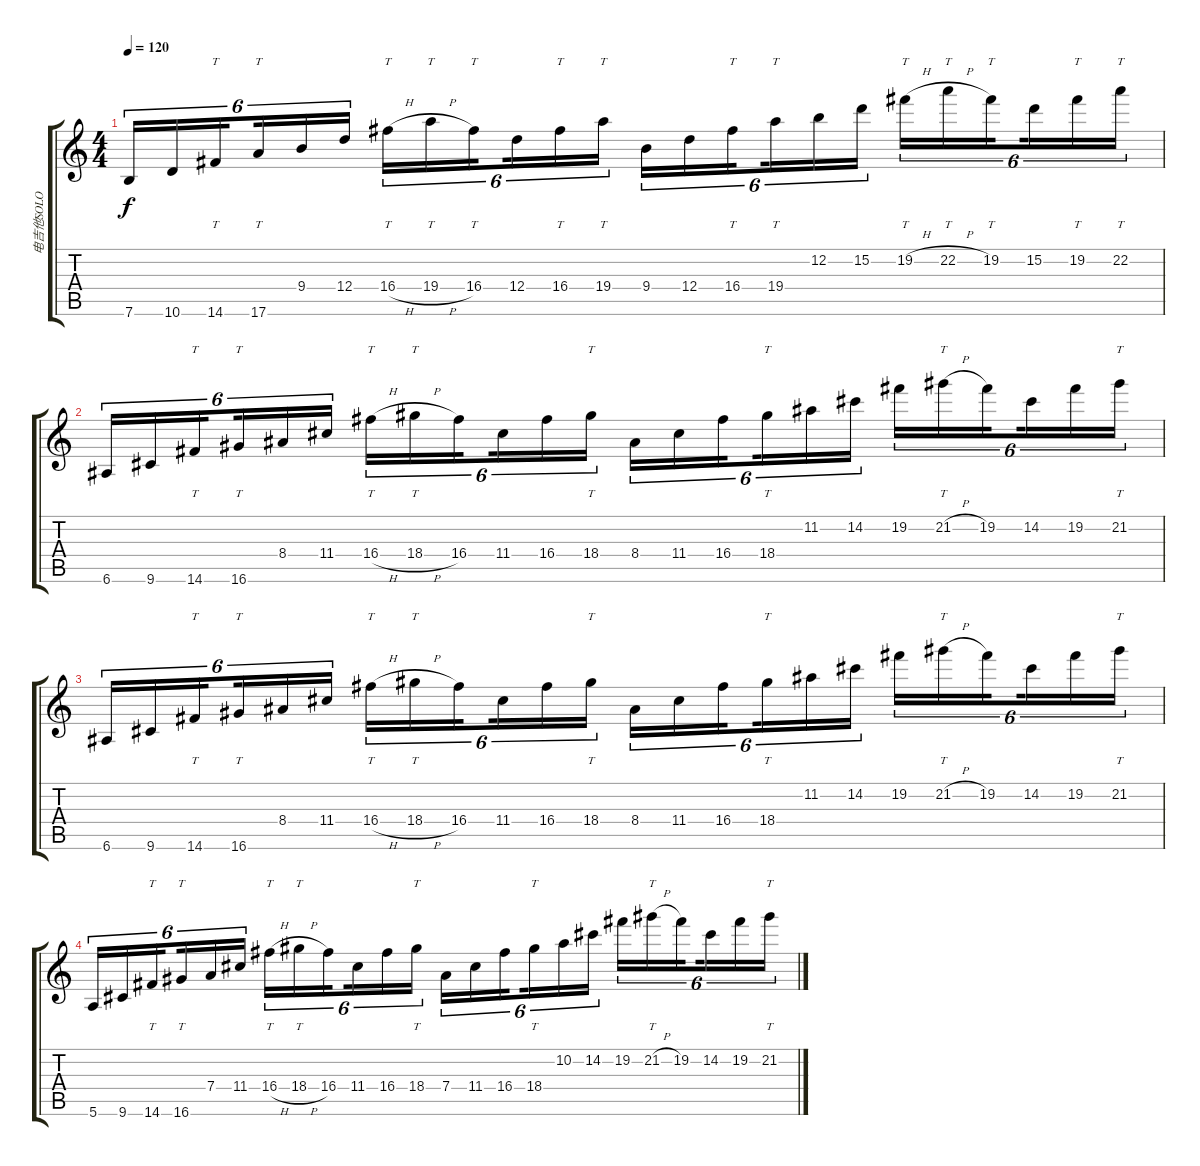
\track ("电吉他SOLO" "电吉他SOLO") {instrument overdrivenguitar}
\staff {score tabs}
\tuning (E4 B3 G3 D3 A2 E2) {hide}
\ts (4 4)
\tempo 120
\clef g2
\ks c
7.6.16{tu (6 4) dy f} 10.6.16{tu (6 4)} 14.6.16{tt tu (6 4) beam splitsecondary} 17.6.16{tt tu (6 4)} 9.4.16{tu (6 4)} 12.4.16{tu (6 4)} 16.4{h}.16{tt tu (6 4)} 19.4{h}.16{tt tu (6 4)} 16.4.16{tt tu (6 4) beam splitsecondary} 12.4.16{tu (6 4)} 16.4.16{tt tu (6 4)} 19.4.16{tt tu (6 4)} 9.4.16{tu (6 4)} 12.4.16{tu (6 4)} 16.4.16{tt tu (6 4) beam splitsecondary} 19.4.16{tt tu (6 4)} 12.2.16{tu (6 4)} 15.2.16{tu (6 4)} 19.2{h}.16{tt tu (6 4)} 22.2{h}.16{tt tu (6 4)} 19.2.16{tt tu (6 4) beam splitsecondary} 15.2.16{tu (6 4)} 19.2.16{tt tu (6 4)} 22.2.16{tt tu (6 4)} |
6.6.16{tu (6 4)} 9.6.16{tu (6 4)} 14.6.16{tt tu (6 4) beam splitsecondary} 16.6.16{tt tu (6 4)} 8.4.16{tu (6 4)} 11.4.16{tu (6 4)} 16.4{h}.16{tt tu (6 4)} 18.4{h}.16{tt tu (6 4)} 16.4.16{tu (6 4) beam splitsecondary} 11.4.16{tu (6 4)} 16.4.16{tu (6 4)} 18.4.16{tt tu (6 4)} 8.4.16{tu (6 4)} 11.4.16{tu (6 4)} 16.4.16{tu (6 4) beam splitsecondary} 18.4.16{tt tu (6 4)} 11.2.16{tu (6 4)} 14.2.16{tu (6 4)} 19.2.16{tu (6 4)} 21.2{h}.16{tt tu (6 4)} 19.2.16{tu (6 4) beam splitsecondary} 14.2.16{tu (6 4)} 19.2.16{tu (6 4)} 21.2.16{tt tu (6 4)} |
6.6.16{tu (6 4)} 9.6.16{tu (6 4)} 14.6.16{tt tu (6 4) beam splitsecondary} 16.6.16{tt tu (6 4)} 8.4.16{tu (6 4)} 11.4.16{tu (6 4)} 16.4{h}.16{tt tu (6 4)} 18.4{h}.16{tt tu (6 4)} 16.4.16{tu (6 4) beam splitsecondary} 11.4.16{tu (6 4)} 16.4.16{tu (6 4)} 18.4.16{tt tu (6 4)} 8.4.16{tu (6 4)} 11.4.16{tu (6 4)} 16.4.16{tu (6 4) beam splitsecondary} 18.4.16{tt tu (6 4)} 11.2.16{tu (6 4)} 14.2.16{tu (6 4)} 19.2.16{tu (6 4)} 21.2{h}.16{tt tu (6 4)} 19.2.16{tu (6 4) beam splitsecondary} 14.2.16{tu (6 4)} 19.2.16{tu (6 4)} 21.2.16{tt tu (6 4)} |
5.6.16{tu (6 4)} 9.6.16{tu (6 4)} 14.6.16{tt tu (6 4) beam splitsecondary} 16.6.16{tt tu (6 4)} 7.4.16{tu (6 4)} 11.4.16{tu (6 4)} 16.4{h}.16{tt tu (6 4)} 18.4{h}.16{tt tu (6 4)} 16.4.16{tu (6 4) beam splitsecondary} 11.4.16{tu (6 4)} 16.4.16{tu (6 4)} 18.4.16{tt tu (6 4)} 7.4.16{tu (6 4)} 11.4.16{tu (6 4)} 16.4.16{tu (6 4) beam splitsecondary} 18.4.16{tt tu (6 4)} 10.2.16{tu (6 4)} 14.2.16{tu (6 4)} 19.2.16{tu (6 4)} 21.2{h}.16{tt tu (6 4)} 19.2.16{tu (6 4) beam splitsecondary} 14.2.16{tu (6 4)} 19.2.16{tu (6 4)} 21.2.16{tt tu (6 4)}
